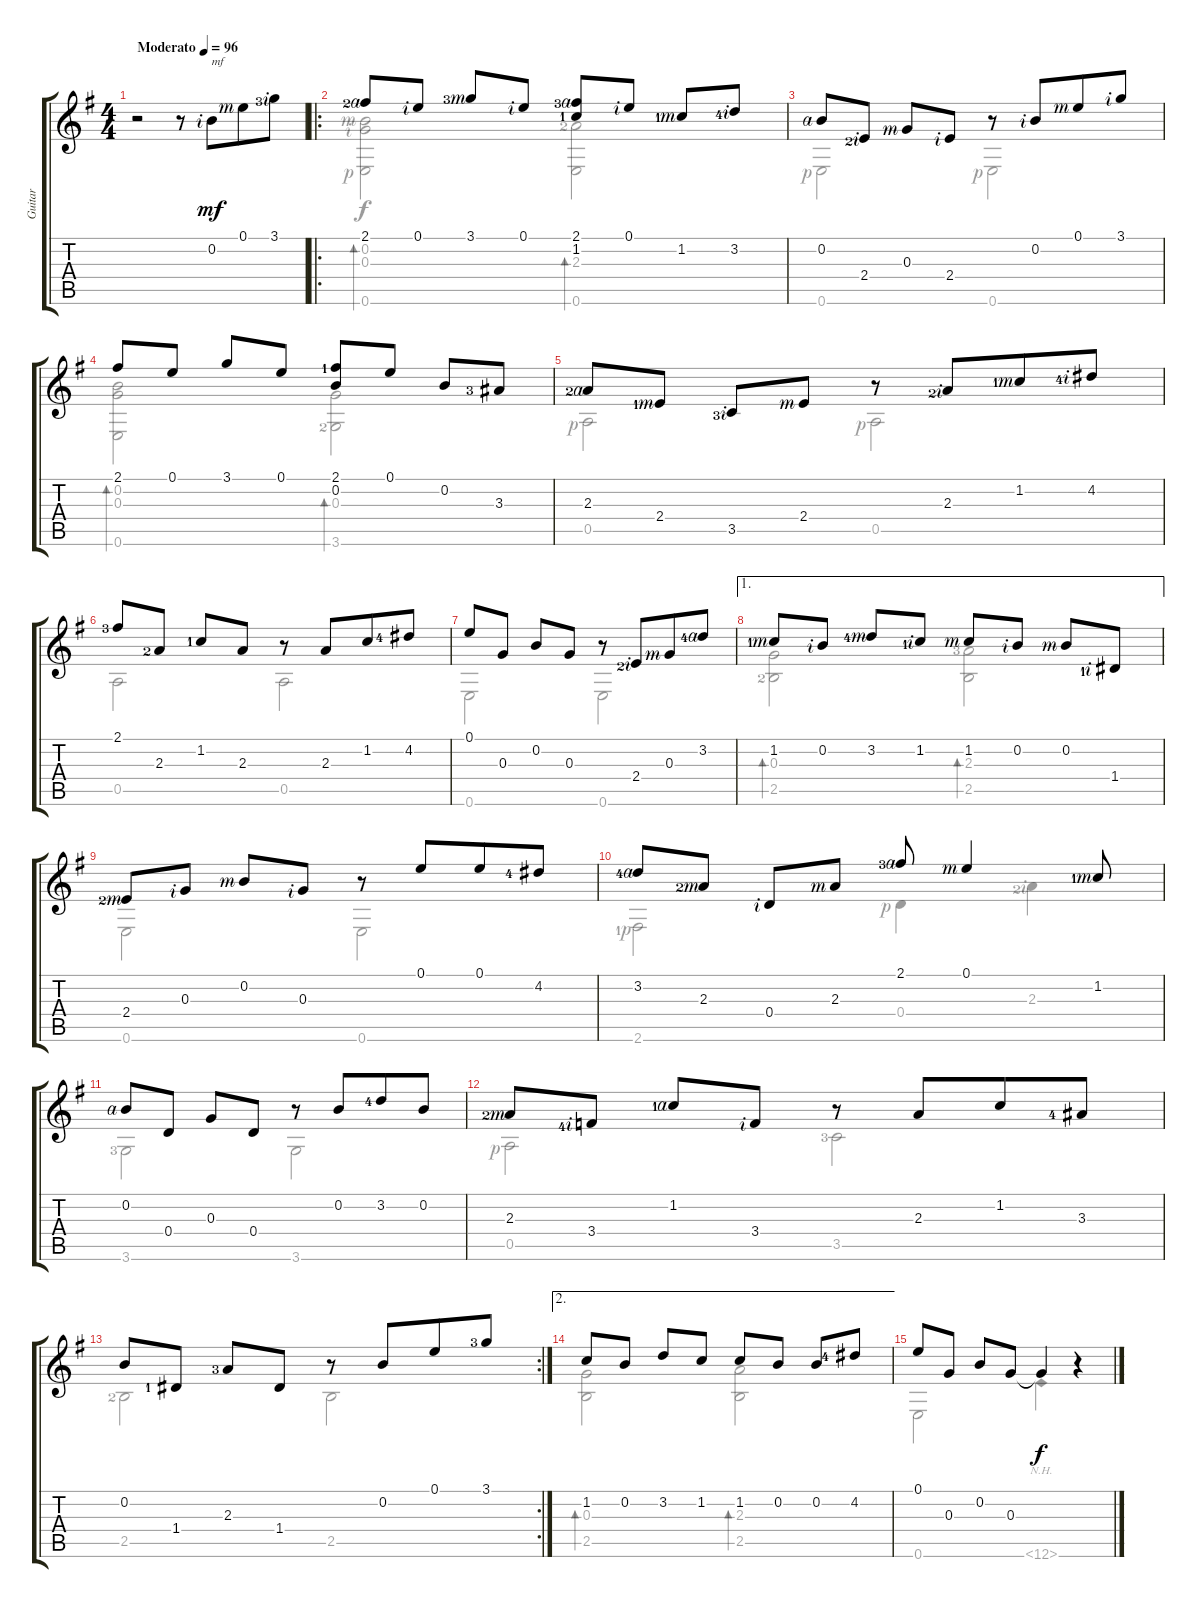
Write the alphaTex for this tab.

\track ("Guitar" "Guitar") {instrument acousticguitarnylon}
\staff {score tabs}
\tuning (E4 B3 G3 D3 A2 E2) {hide}
\voice
\ts (4 4)
\tempo (96 "Moderato")
\clef g2
\ks g
r.2{dy mf instrument acousticguitarnylon} r.8 0.2{rf 2}.8{txt "mf" beam merge} 0.1{rf 3}.8 3.1{lf 4 rf 2}.8 |
\ro
2.1{lf 3 rf 4}.8 0.1{rf 2}.8 3.1{lf 4 rf 3}.8 0.1{rf 2}.8 (2.1{lf 4 rf 4} 1.2{lf 2}).8 0.1{rf 2}.8 1.2{lf 2 rf 3}.8 3.2{lf 5 rf 2}.8 |
0.2{rf 4}.8 2.4{lf 3 rf 2}.8 0.3{rf 3}.8 2.4{rf 2}.8 r.8 0.2{rf 2}.8{beam merge} 0.1{rf 3}.8 3.1{rf 2}.8 |
2.1.8 0.1.8 3.1.8 0.1.8 (2.1{lf 2} 0.2).8 0.1.8 0.2.8 3.3{lf 4}.8 |
2.3{lf 3 rf 4}.8 2.4{lf 2 rf 3}.8 3.5{lf 4 rf 2}.8 2.4{rf 3}.8 r.8 2.3{lf 3 rf 2}.8{beam merge} 1.2{lf 2 rf 3}.8 4.2{lf 5 rf 2}.8 |
2.1{lf 4}.8 2.3{lf 3}.8 1.2{lf 2}.8 2.3.8 r.8 2.3.8{beam merge} 1.2.8 4.2{lf 5}.8 |
0.1.8 0.3.8 0.2.8 0.3.8 r.8 2.4{lf 3 rf 2}.8{beam merge} 0.3{rf 3}.8 3.2{lf 5 rf 4}.8 |
\ae 1
1.2{lf 2 rf 3}.8 0.2{rf 2}.8 3.2{lf 5 rf 3}.8 1.2{lf 2 rf 2}.8 1.2{rf 3}.8 0.2{rf 2}.8 0.2{rf 3}.8 1.4{lf 2 rf 2}.8 |
2.4{lf 3 rf 3}.8 0.3{rf 2}.8 0.2{rf 3}.8 0.3{rf 2}.8 r.8 0.1.8{beam merge} 0.1.8 4.2{lf 5}.8 |
3.2{lf 5 rf 4}.8 2.3{lf 3 rf 3}.8 0.4{rf 2}.8 2.3{rf 3}.8 2.1{lf 4 rf 4}.8 0.1{rf 3}.4 1.2{lf 2 rf 3}.8 |
0.2{rf 4}.8 0.4.8 0.3.8 0.4.8 r.8 0.2.8{beam merge} 3.2{lf 5}.8 0.2.8 |
2.3{lf 3 rf 3}.8 3.4{lf 5 rf 2}.8 1.2{lf 2 rf 4}.8 3.4{rf 2}.8 r.8 2.3.8{beam merge} 1.2.8 3.3{lf 5}.8 |
\rc 2
0.2.8 1.4{lf 2}.8 2.3{lf 4}.8 1.4.8 r.8 0.2.8{beam merge} 0.1.8 3.1{lf 4}.8 |
\ae 2
1.2.8 0.2.8 3.2.8 1.2.8 1.2.8 0.2.8 0.2.8 4.2{lf 5}.8 |
0.1.8 0.3.8 0.2.8 0.3.8 0.3{t}.4{dy f} r.4
\voice
\clef g2
\ottava regular
\simile none
\ks g
|
(0.2{rf 3} 0.3{rf 2} 0.6{rf 1}).2{bd 120} (2.3{lf 3} 0.6).2{bd 120} |
0.6{rf 1}.2 0.6{rf 1}.2 |
(0.2 0.3 0.6).2{bd 120} (0.3 3.6{lf 3}).2{bd 120} |
0.5{rf 1}.2 0.5{rf 1}.2 |
0.5.2 0.5.2 |
0.6.2 0.6.2 |
(0.3 2.5{lf 3}).2{bd 120} (2.3{lf 4} 2.5).2{bd 120} |
0.6.2 0.6.2 |
2.6{lf 2 rf 1}.2 0.4{rf 1}.4 2.3{lf 3 rf 2}.4 |
3.6{lf 4}.2 3.6.2 |
0.5{rf 1}.2 3.5{lf 4}.2 |
2.5{lf 3}.2 2.5.2 |
(0.3 2.5).2{bd 120} (2.3 2.5).2{bd 120} |
0.6.2 12.6{nh}.4 r.4
